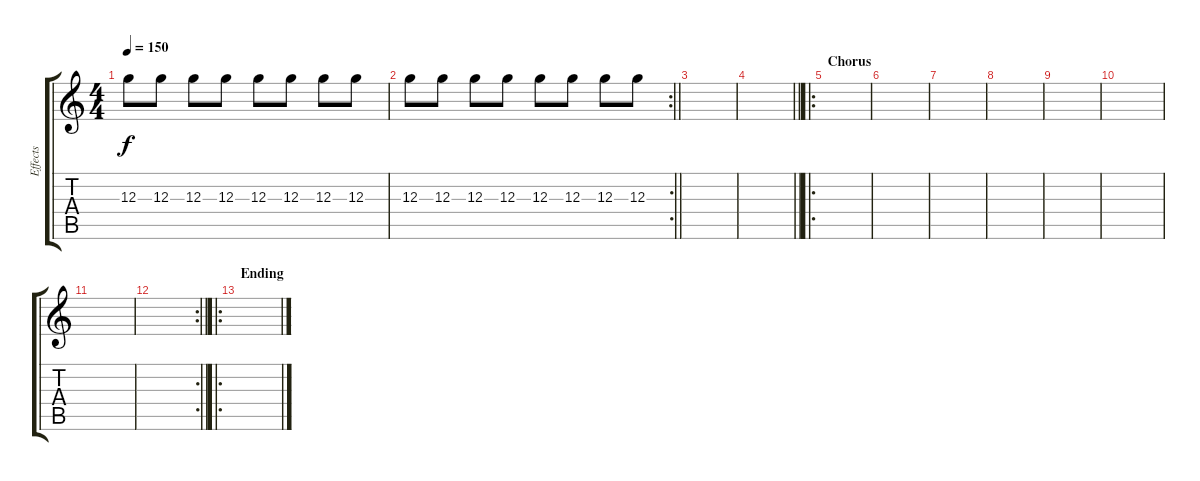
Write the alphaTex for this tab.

\track ("Effects" "Effects") {instrument acousticguitarsteel}
\staff {score tabs}
\tuning (E4 B3 G3 D3 A2 E2) {hide}
\ts (4 4)
\tempo 150
\clef g2
\ks c
12.3.8{dy f} 12.3.8 12.3.8 12.3.8 12.3.8 12.3.8 12.3.8 12.3.8 |
\rc 2
\barLineRight lightlight
12.3.8 12.3.8 12.3.8 12.3.8 12.3.8 12.3.8 12.3.8 12.3.8 |
|
\barLineRight lightlight
|
\ro
\section ("" "Chorus")
|
|
|
|
|
|
|
\rc 2
\barLineRight lightlight
|
\ro
\section ("" "Ending")
